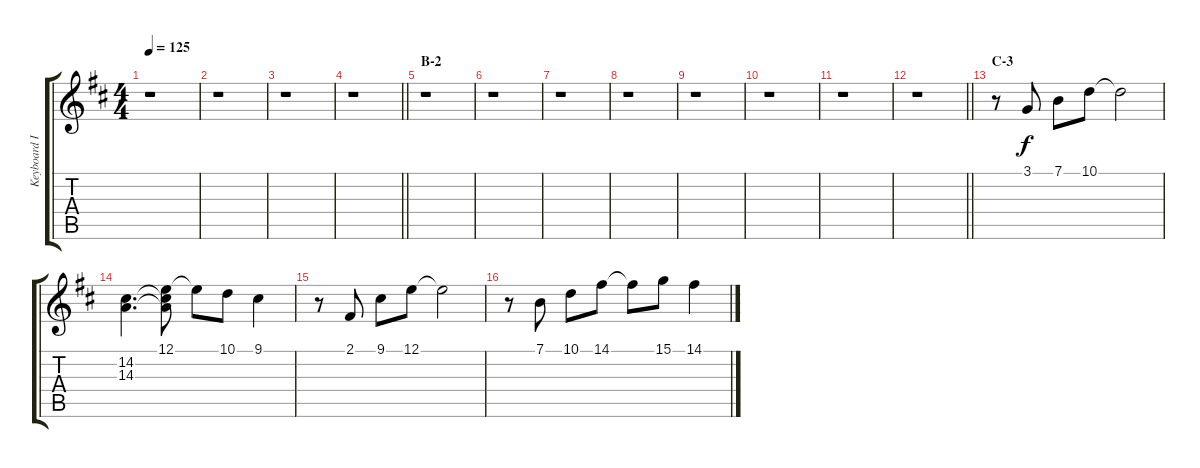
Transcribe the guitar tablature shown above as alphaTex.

\track ("Keyboard III" "Keyboard I") {instrument pad1newage}
\staff {score tabs}
\tuning (E4 B3 G3 D3 A2 E2) {hide}
\ts (4 4)
\tempo 125
\clef g2
\ks d
r.1{dy f} |
r.1 |
r.1 |
\barLineRight lightlight
r.1 |
\section ("" "B-2")
r.1 |
r.1 |
r.1 |
r.1 |
r.1 |
r.1 |
r.1 |
\barLineRight lightlight
r.1 |
\section ("" "C-3")
r.8 3.1.8 7.1.8 10.1.8 10.1{t}.2 |
(14.2 14.3).4{d} (12.1 14.2{t} 14.3{t}).8 12.1{t}.8 10.1.8 9.1.4 |
r.8 2.1.8 9.1.8 12.1.8 12.1{t}.2 |
r.8 7.1.8 10.1.8 14.1.8 14.1{t}.8 15.1.8 14.1.4
